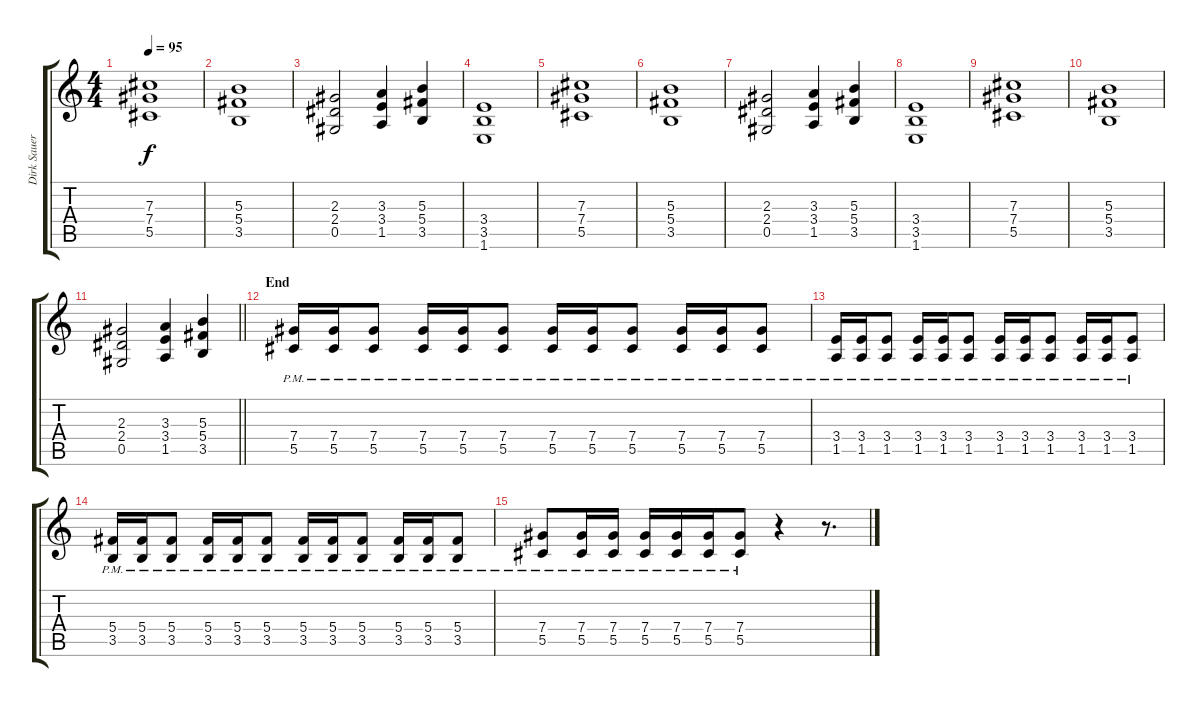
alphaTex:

\track ("Dirk Sauer" "Dirk Sauer") {instrument distortionguitar}
\staff {score tabs}
\tuning (Eb4 Bb3 Gb3 Db3 Ab2 Eb2) {hide}
\ts (4 4)
\tempo 95
\clef g2
\ks c
(7.3 7.4 5.5).1{dy f} |
(5.3 5.4 3.5).1 |
(2.3 2.4 0.5).2 (3.3 3.4 1.5).4 (5.3 5.4 3.5).4 |
(3.4 3.5 1.6).1 |
(7.3 7.4 5.5).1 |
(5.3 5.4 3.5).1 |
(2.3 2.4 0.5).2 (3.3 3.4 1.5).4 (5.3 5.4 3.5).4 |
(3.4 3.5 1.6).1 |
(7.3 7.4 5.5).1 |
(5.3 5.4 3.5).1 |
\barLineRight lightlight
(2.3 2.4 0.5).2 (3.3 3.4 1.5).4 (5.3 5.4 3.5).4 |
\section ("" "End")
(7.4{pm} 5.5{pm}).16 (7.4{pm} 5.5{pm}).16 (7.4{pm} 5.5{pm}).8 (7.4{pm} 5.5{pm}).16 (7.4{pm} 5.5{pm}).16 (7.4{pm} 5.5{pm}).8 (7.4{pm} 5.5{pm}).16 (7.4{pm} 5.5{pm}).16 (7.4{pm} 5.5{pm}).8 (7.4{pm} 5.5{pm}).16 (7.4{pm} 5.5{pm}).16 (7.4{pm} 5.5{pm}).8 |
(3.4{pm} 1.5{pm}).16 (3.4{pm} 1.5{pm}).16 (3.4{pm} 1.5{pm}).8 (3.4{pm} 1.5{pm}).16 (3.4{pm} 1.5{pm}).16 (3.4{pm} 1.5{pm}).8 (3.4{pm} 1.5{pm}).16 (3.4{pm} 1.5{pm}).16 (3.4{pm} 1.5{pm}).8 (3.4{pm} 1.5{pm}).16 (3.4{pm} 1.5{pm}).16 (3.4{pm} 1.5{pm}).8 |
(5.4{pm} 3.5{pm}).16 (5.4{pm} 3.5{pm}).16 (5.4{pm} 3.5{pm}).8 (5.4{pm} 3.5{pm}).16 (5.4{pm} 3.5{pm}).16 (5.4{pm} 3.5{pm}).8 (5.4{pm} 3.5{pm}).16 (5.4{pm} 3.5{pm}).16 (5.4{pm} 3.5{pm}).8 (5.4{pm} 3.5{pm}).16 (5.4{pm} 3.5{pm}).16 (5.4{pm} 3.5{pm}).8 |
(7.4{pm} 5.5{pm}).8 (7.4{pm} 5.5{pm}).16 (7.4{pm} 5.5{pm}).16 (7.4{pm} 5.5{pm}).16 (7.4{pm} 5.5{pm}).16 (7.4{pm} 5.5{pm}).16 (7.4{pm} 5.5{pm}).8 r.4 r.8{d}
